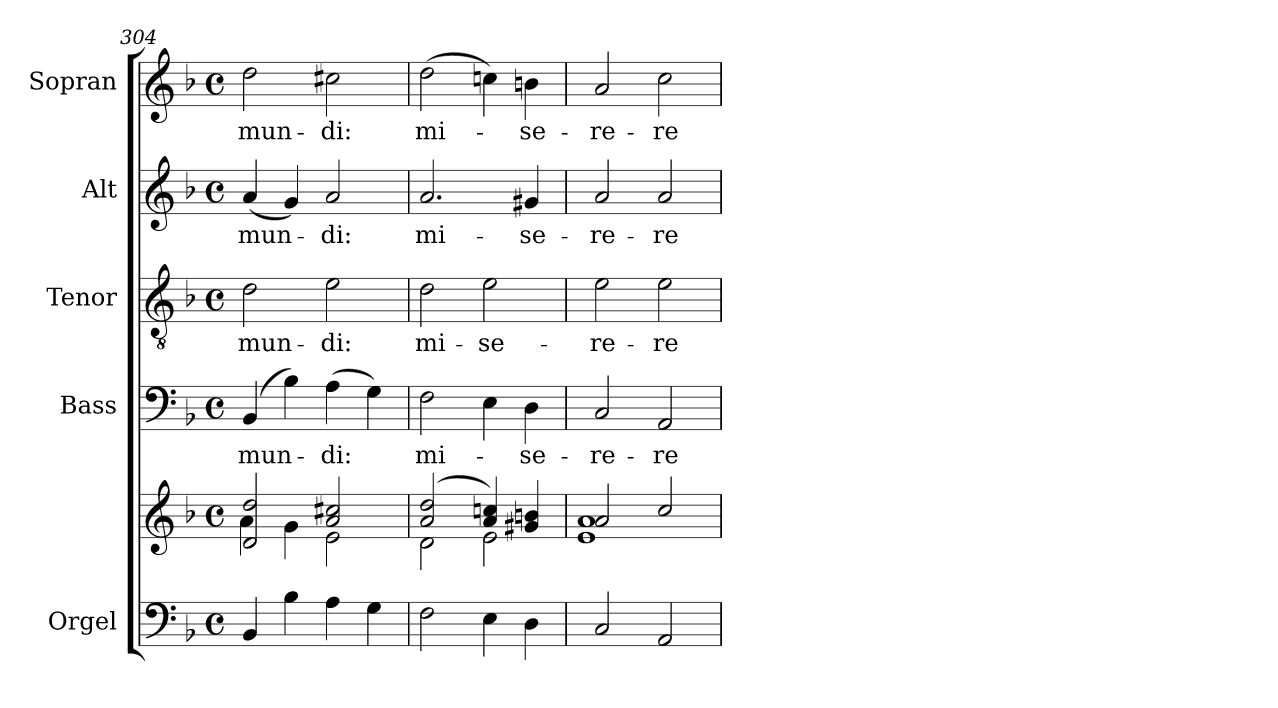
**kern	**kern	**kern	**text	**kern	**text	**kern	**text	**kern	**text
*part5	*part5	*part4	*part4	*part3	*part3	*part2	*part2	*part1	*part1
*staff6	*staff5	*staff4	*staff4	*staff3	*staff3	*staff2	*staff2	*staff1	*staff1
*I"Orgel	*	*I"Bass	*	*I"Tenor	*	*I"Alt	*	*I"Sopran	*
*I'Org.	*	*I'B.	*	*I'T.	*	*I'A.	*	*I'S.	*
*clefF4	*clefG2	*clefF4	*	*clefGv2	*	*clefG2	*	*clefG2	*
*k[b-]	*k[b-]	*k[b-]	*	*k[b-]	*	*k[b-]	*	*k[b-]	*
*F:	*F:	*F:	*	*F:	*	*F:	*	*F:	*
*M4/4	*M4/4	*M4/4	*	*M4/4	*	*M4/4	*	*M4/4	*
*met(c)	*met(c)	*met(c)	*	*met(c)	*	*met(c)	*	*met(c)	*
=304	=304	=304	=304	=304	=304	=304	=304	=304	=304
*	*^	*	*	*	*	*	*	*	*
4BB-/	2d/ 2dd/	4a\	(4BB-/	mun-	2d\	mun-	(4a/	mun-	2dd\	mun-
4B-\	.	4g\	4B-\)	.	.	.	4g/)	.	.	.
4A\	2a/ 2cc#X/	2e\	(4A\	-di:	2e\	-di:	2a/	-di:	2cc#X\	-di:
4G\	.	.	4G\)	.	.	.	.	.	.	.
!!LO:PB:g=z
=305	=305	=305	=305	=305	=305	=305	=305	=305	=305	=305
2F\	(2a/ 2dd/	2d\	2F\	mi-	2d\	mi-	2.a/	mi-	(2dd\	mi-
4E\	4a/ 4ccn/)	2e\	4E\	.	2e\	-se-	.	.	4ccn\)	.
4D\	4g#X/ 4bn/	.	4D\	-se-	.	.	4g#X/	-se-	4bn\	-se-
=306	=306	=306	=306	=306	=306	=306	=306	=306	=306	=306
2C/	2a/	1e 1a	2C/	-re-	2e\	-re-	2a/	-re-	2a/	-re-
2AA/	2cc/	.	2AA/	-re	2e\	-re	2a/	-re	2cc\	-re
*	*v	*v	*	*	*	*	*	*	*	*
=	=	=	=	=	=	=	=	=	=
*-	*-	*-	*-	*-	*-	*-	*-	*-	*-
